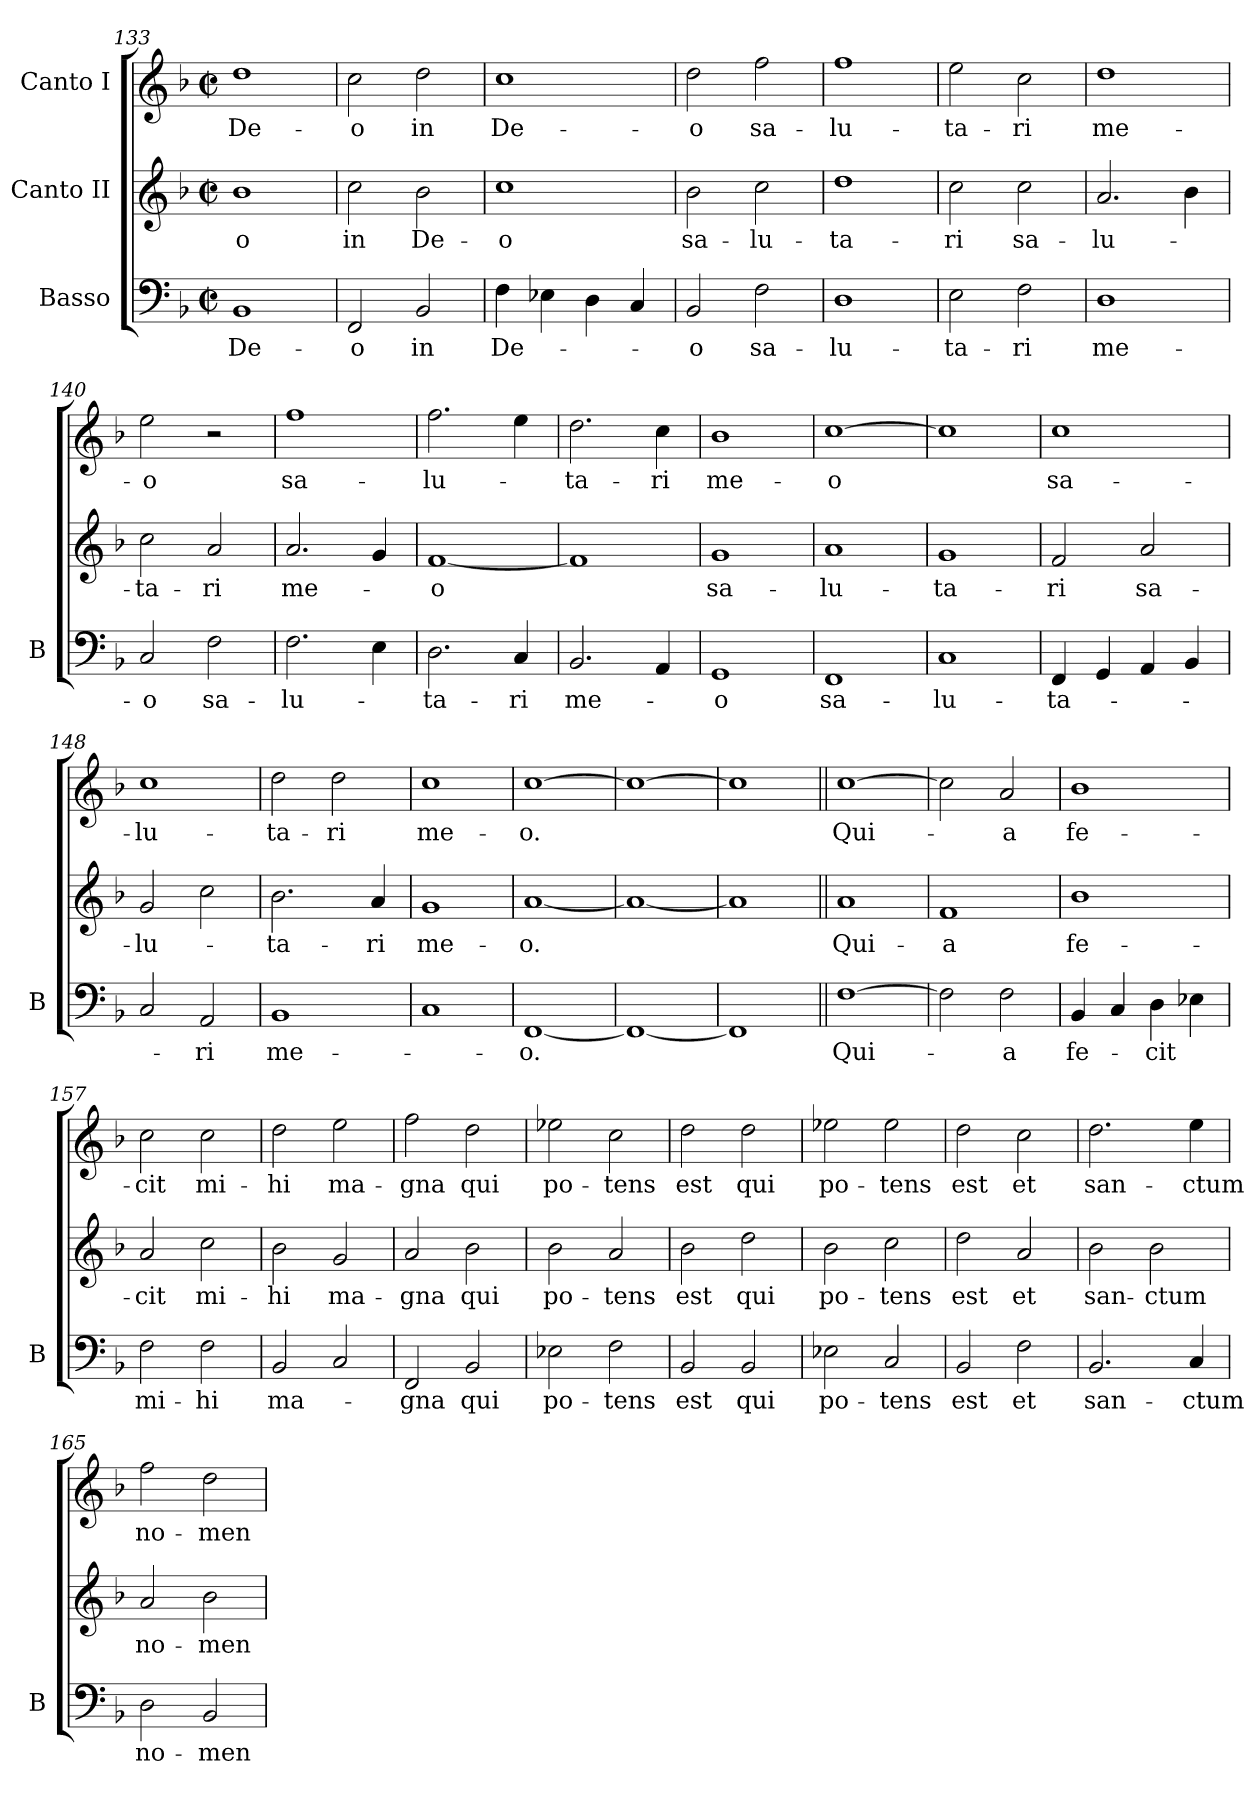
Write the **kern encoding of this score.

**kern	**text	**kern	**text	**kern	**text
*part3	*part3	*part2	*part2	*part1	*part1
*staff3	*staff3	*staff2	*staff2	*staff1	*staff1
*I"Basso	*	*I"Canto II	*	*I"Canto I	*
*I'B	*	*	*	*	*
*clefF4	*	*clefG2	*	*clefG2	*
*k[b-]	*	*k[b-]	*	*k[b-]	*
*M2/2	*	*M2/2	*	*M2/2	*
*met(c|)	*	*met(c|)	*	*met(c|)	*
=133	=133	=133	=133	=133	=133
1BB-	De-	1b-	-o	1dd	De-
=134	=134	=134	=134	=134	=134
2FF/	-o	2cc\	in	2cc\	-o
2BB-/	in	2b-\	De-	2dd\	in
=135	=135	=135	=135	=135	=135
4F\	De-	1cc	-o	1cc	De-
4E-X\	.	.	.	.	.
4D\	.	.	.	.	.
4C/	.	.	.	.	.
=136	=136	=136	=136	=136	=136
2BB-/	-o	2b-\	sa-	2dd\	-o
2F\	sa-	2cc\	-lu-	2ff\	sa-
=137	=137	=137	=137	=137	=137
1D	-lu-	1dd	-ta-	1ff	-lu-
=138	=138	=138	=138	=138	=138
2E\	-ta-	2cc\	-ri	2ee\	-ta-
2F\	-ri	2cc\	sa-	2cc\	-ri
=139	=139	=139	=139	=139	=139
1D	me-	2.a/	-lu-	1dd	me-
.	.	4b-\	.	.	.
=140	=140	=140	=140	=140	=140
2C/	-o	2cc\	-ta-	2ee\	-o
2F\	sa-	2a/	-ri	2r	.
=141	=141	=141	=141	=141	=141
2.F\	-lu-	2.a/	me-	1ff	sa-
4E\	.	4g/	.	.	.
=142	=142	=142	=142	=142	=142
2.D\	-ta-	[1f	-o	2.ff\	-lu-
4C/	-ri	.	.	4ee\	.
=143	=143	=143	=143	=143	=143
2.BB-/	me-	1f]	.	2.dd\	-ta-
4AA/	.	.	.	4cc\	-ri
=144	=144	=144	=144	=144	=144
1GG	-o	1g	sa-	1b-	me-
=145	=145	=145	=145	=145	=145
1FF	sa-	1a	-lu-	[1cc	-o
=146	=146	=146	=146	=146	=146
1C	-lu-	1g	-ta-	1cc]	.
=147	=147	=147	=147	=147	=147
4FF/	-ta-	2f/	-ri	1cc	sa-
4GG/	.	.	.	.	.
4AA/	.	2a/	sa-	.	.
4BB-/	.	.	.	.	.
=148	=148	=148	=148	=148	=148
2C/	.	2g/	-lu-	1cc	-lu-
2AA/	-ri	2cc\	.	.	.
=149	=149	=149	=149	=149	=149
1BB-	me-	2.b-\	-ta-	2dd\	-ta-
.	.	.	.	2dd\	-ri
.	.	4a/	-ri	.	.
=150	=150	=150	=150	=150	=150
1C	.	1g	me-	1cc	me-
=151	=151	=151	=151	=151	=151
[1FF	-o.	[1a	-o.	[1cc	-o.
=152	=152	=152	=152	=152	=152
1FF_	.	1a_	.	1cc_	.
=153	=153	=153	=153	=153	=153
1FF]	.	1a]	.	1cc]	.
=154||	=154||	=154||	=154||	=154||	=154||
[1F	Qui-	1a	Qui-	[1cc	Qui-
=155	=155	=155	=155	=155	=155
2F\]	.	1f	-a	2cc\]	.
2F\	-a	.	.	2a/	-a
=156	=156	=156	=156	=156	=156
4BB-/	fe-	1b-	fe-	1b-	fe-
4C/	.	.	.	.	.
4D\	-cit	.	.	.	.
4E-X\	.	.	.	.	.
=157	=157	=157	=157	=157	=157
2F\	mi-	2a/	-cit	2cc\	-cit
2F\	-hi	2cc\	mi-	2cc\	mi-
=158	=158	=158	=158	=158	=158
2BB-/	ma-	2b-\	-hi	2dd\	-hi
2C/	.	2g/	ma-	2ee\	ma-
=159	=159	=159	=159	=159	=159
2FF/	-gna	2a/	-gna	2ff\	-gna
2BB-/	qui	2b-\	qui	2dd\	qui
=160	=160	=160	=160	=160	=160
2E-X\	po-	2b-\	po-	2ee-X\	po-
2F\	-tens	2a/	-tens	2cc\	-tens
=161	=161	=161	=161	=161	=161
2BB-/	est	2b-\	est	2dd\	est
2BB-/	qui	2dd\	qui	2dd\	qui
=162	=162	=162	=162	=162	=162
2E-X\	po-	2b-\	po-	2ee-X\	po-
2C/	-tens	2cc\	-tens	2ee-\	-tens
=163	=163	=163	=163	=163	=163
2BB-/	est	2dd\	est	2dd\	est
2F\	et	2a/	et	2cc\	et
=164	=164	=164	=164	=164	=164
2.BB-/	san-	2b-\	san-	2.dd\	san-
.	.	2b-\	-ctum	.	.
4C/	-ctum	.	.	4ee\	-ctum
=165	=165	=165	=165	=165	=165
2D\	no-	2a/	no-	2ff\	no-
2BB-/	-men	2b-\	-men	2dd\	-men
=	=	=	=	=	=
*-	*-	*-	*-	*-	*-
